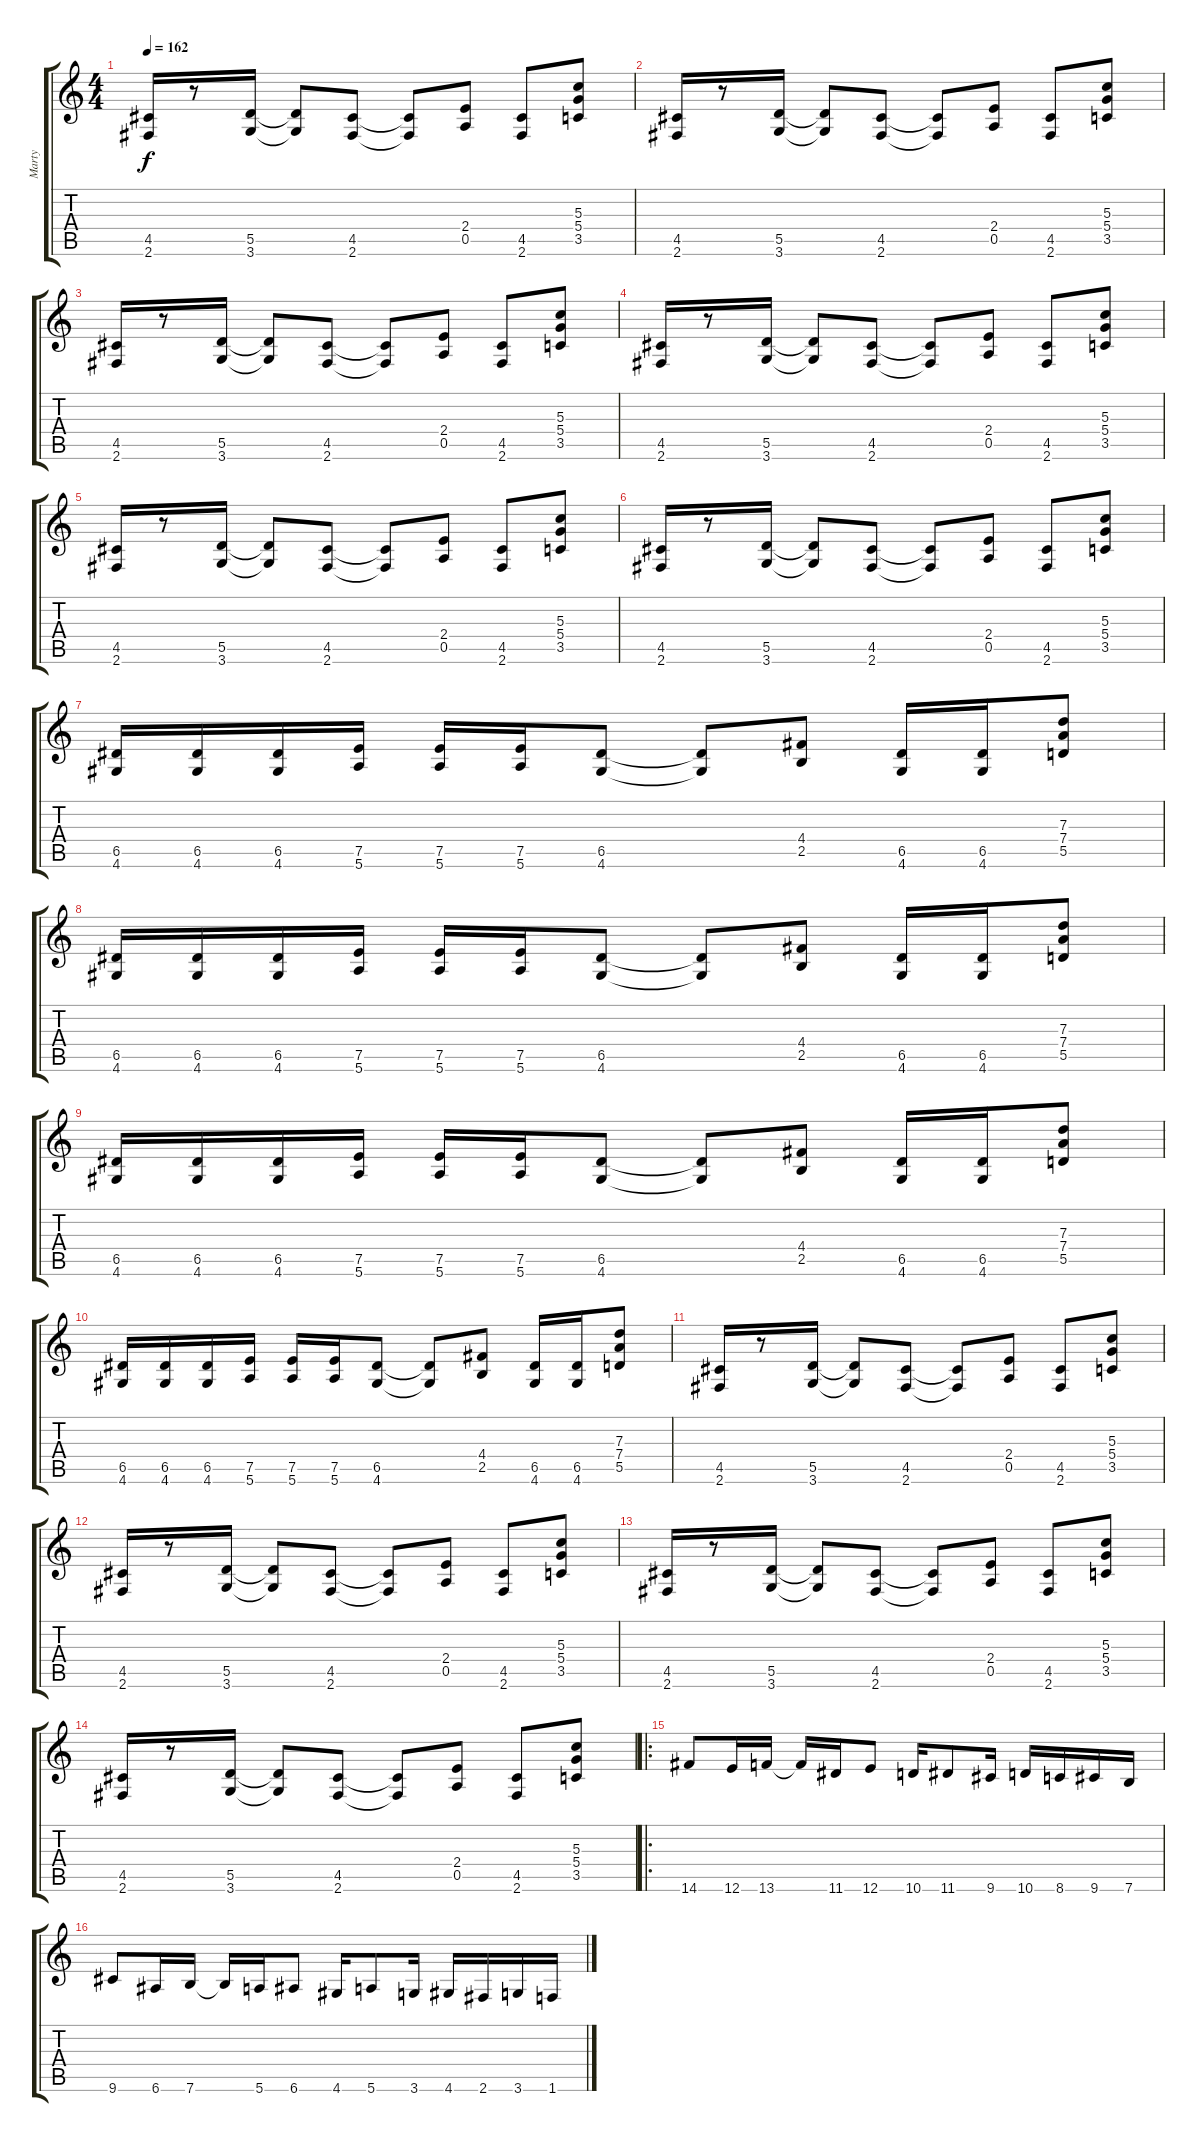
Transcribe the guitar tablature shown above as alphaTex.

\track ("Marty" "Marty") {instrument distortionguitar}
\staff {score tabs}
\tuning (E4 B3 G3 D3 A2 E2) {hide}
\ts (4 4)
\tempo 162
\clef g2
\ks c
(4.5 2.6).16{dy f} r.8 (5.5 3.6).16 (5.5{t} 3.6{t}).8 (4.5 2.6).8 (4.5{t} 2.6{t}).8 (2.4 0.5).8 (4.5 2.6).8 (5.3 5.4 3.5).8 |
(4.5 2.6).16 r.8 (5.5 3.6).16 (5.5{t} 3.6{t}).8 (4.5 2.6).8 (4.5{t} 2.6{t}).8 (2.4 0.5).8 (4.5 2.6).8 (5.3 5.4 3.5).8 |
(4.5 2.6).16 r.8 (5.5 3.6).16 (5.5{t} 3.6{t}).8 (4.5 2.6).8 (4.5{t} 2.6{t}).8 (2.4 0.5).8 (4.5 2.6).8 (5.3 5.4 3.5).8 |
(4.5 2.6).16 r.8 (5.5 3.6).16 (5.5{t} 3.6{t}).8 (4.5 2.6).8 (4.5{t} 2.6{t}).8 (2.4 0.5).8 (4.5 2.6).8 (5.3 5.4 3.5).8 |
(4.5 2.6).16 r.8 (5.5 3.6).16 (5.5{t} 3.6{t}).8 (4.5 2.6).8 (4.5{t} 2.6{t}).8 (2.4 0.5).8 (4.5 2.6).8 (5.3 5.4 3.5).8 |
(4.5 2.6).16 r.8 (5.5 3.6).16 (5.5{t} 3.6{t}).8 (4.5 2.6).8 (4.5{t} 2.6{t}).8 (2.4 0.5).8 (4.5 2.6).8 (5.3 5.4 3.5).8 |
(6.5 4.6).16 (6.5 4.6).16 (6.5 4.6).16 (7.5 5.6).16 (7.5 5.6).16 (7.5 5.6).16 (6.5 4.6).8 (6.5{t} 4.6{t}).8 (4.4 2.5).8 (6.5 4.6).16 (6.5 4.6).16 (7.3 7.4 5.5).8 |
(6.5 4.6).16 (6.5 4.6).16 (6.5 4.6).16 (7.5 5.6).16 (7.5 5.6).16 (7.5 5.6).16 (6.5 4.6).8 (6.5{t} 4.6{t}).8 (4.4 2.5).8 (6.5 4.6).16 (6.5 4.6).16 (7.3 7.4 5.5).8 |
(6.5 4.6).16 (6.5 4.6).16 (6.5 4.6).16 (7.5 5.6).16 (7.5 5.6).16 (7.5 5.6).16 (6.5 4.6).8 (6.5{t} 4.6{t}).8 (4.4 2.5).8 (6.5 4.6).16 (6.5 4.6).16 (7.3 7.4 5.5).8 |
(6.5 4.6).16 (6.5 4.6).16 (6.5 4.6).16 (7.5 5.6).16 (7.5 5.6).16 (7.5 5.6).16 (6.5 4.6).8 (6.5{t} 4.6{t}).8 (4.4 2.5).8 (6.5 4.6).16 (6.5 4.6).16 (7.3 7.4 5.5).8 |
(4.5 2.6).16 r.8 (5.5 3.6).16 (5.5{t} 3.6{t}).8 (4.5 2.6).8 (4.5{t} 2.6{t}).8 (2.4 0.5).8 (4.5 2.6).8 (5.3 5.4 3.5).8 |
(4.5 2.6).16 r.8 (5.5 3.6).16 (5.5{t} 3.6{t}).8 (4.5 2.6).8 (4.5{t} 2.6{t}).8 (2.4 0.5).8 (4.5 2.6).8 (5.3 5.4 3.5).8 |
(4.5 2.6).16 r.8 (5.5 3.6).16 (5.5{t} 3.6{t}).8 (4.5 2.6).8 (4.5{t} 2.6{t}).8 (2.4 0.5).8 (4.5 2.6).8 (5.3 5.4 3.5).8 |
(4.5 2.6).16 r.8 (5.5 3.6).16 (5.5{t} 3.6{t}).8 (4.5 2.6).8 (4.5{t} 2.6{t}).8 (2.4 0.5).8 (4.5 2.6).8 (5.3 5.4 3.5).8 |
\ro
14.6.8 12.6.16 13.6.16 13.6{t}.16 11.6.16 12.6.8 10.6.16 11.6.8 9.6.16 10.6.16 8.6.16 9.6.16 7.6.16 |
9.6.8 6.6.16 7.6.16 7.6{t}.16 5.6.16 6.6.8 4.6.16 5.6.8 3.6.16 4.6.16 2.6.16 3.6.16 1.6.16
